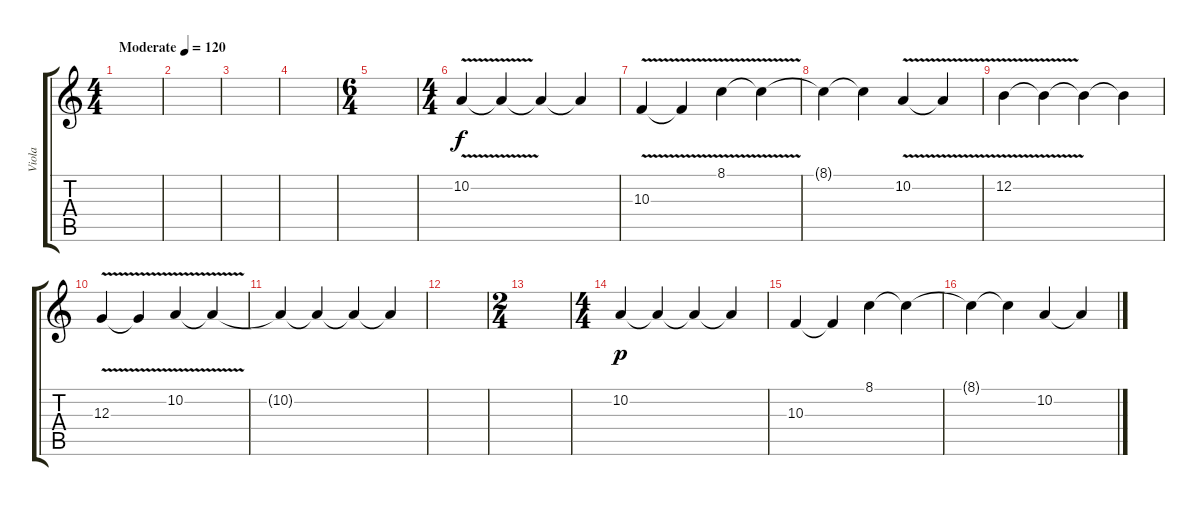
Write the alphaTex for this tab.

\track ("Viola" "Viola") {instrument viola}
\staff {score tabs}
\tuning (E4 B3 G3 D3 A2 E2) {hide}
\ts (4 4)
\tempo (120 "Moderate")
\clef g2
\ks c
|
|
|
|
\ts (6 4)
|
\ts (4 4)
10.2{v}.4 10.2{t}.4 10.2{t}.4 10.2{t}.4 |
10.3{v}.4 10.3{t}.4 8.1{v}.4 8.1{t}.4 |
8.1{t}.4 8.1{t}.4 10.2{v}.4 10.2{t}.4 |
12.2{v}.4 12.2{t}.4 12.2{t}.4 12.2{t}.4 |
12.3{v}.4 12.3{t}.4 10.2{v}.4 10.2{t}.4 |
10.2{t}.4 10.2{t}.4 10.2{t}.4 10.2{t}.4 |
|
\ts (2 4)
|
\ts (4 4)
10.2.4{dy p} 10.2{t}.4 10.2{t}.4 10.2{t}.4 |
10.3.4 10.3{t}.4 8.1.4 8.1{t}.4 |
8.1{t}.4 8.1{t}.4 10.2.4 10.2{t}.4
